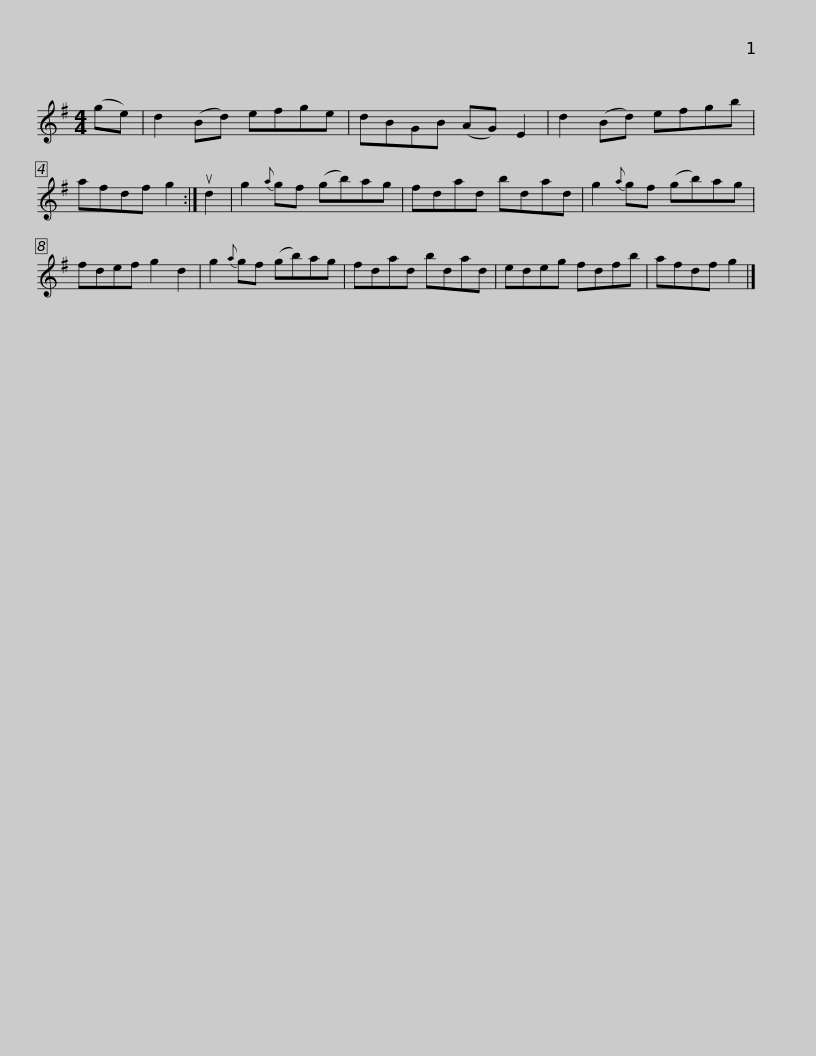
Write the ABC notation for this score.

X:1
L:1/8
M:4/4
I:linebreak $
K:G
V:1 treble
V:1
 (ge) | d2 (Bd) efge | dBGB (AG) E2 | d2 (Bd) efgb | afdf g2 :| %5
 ud2 | g2{a} gf (gb)ag |$ fdad bdad | g2{a} gf (gb)ag | fdef g2 d2 | %10
 g2{a} gf (gb)ag | fdad bdad |$ edeg fdfb | afdf g2 |] %14
